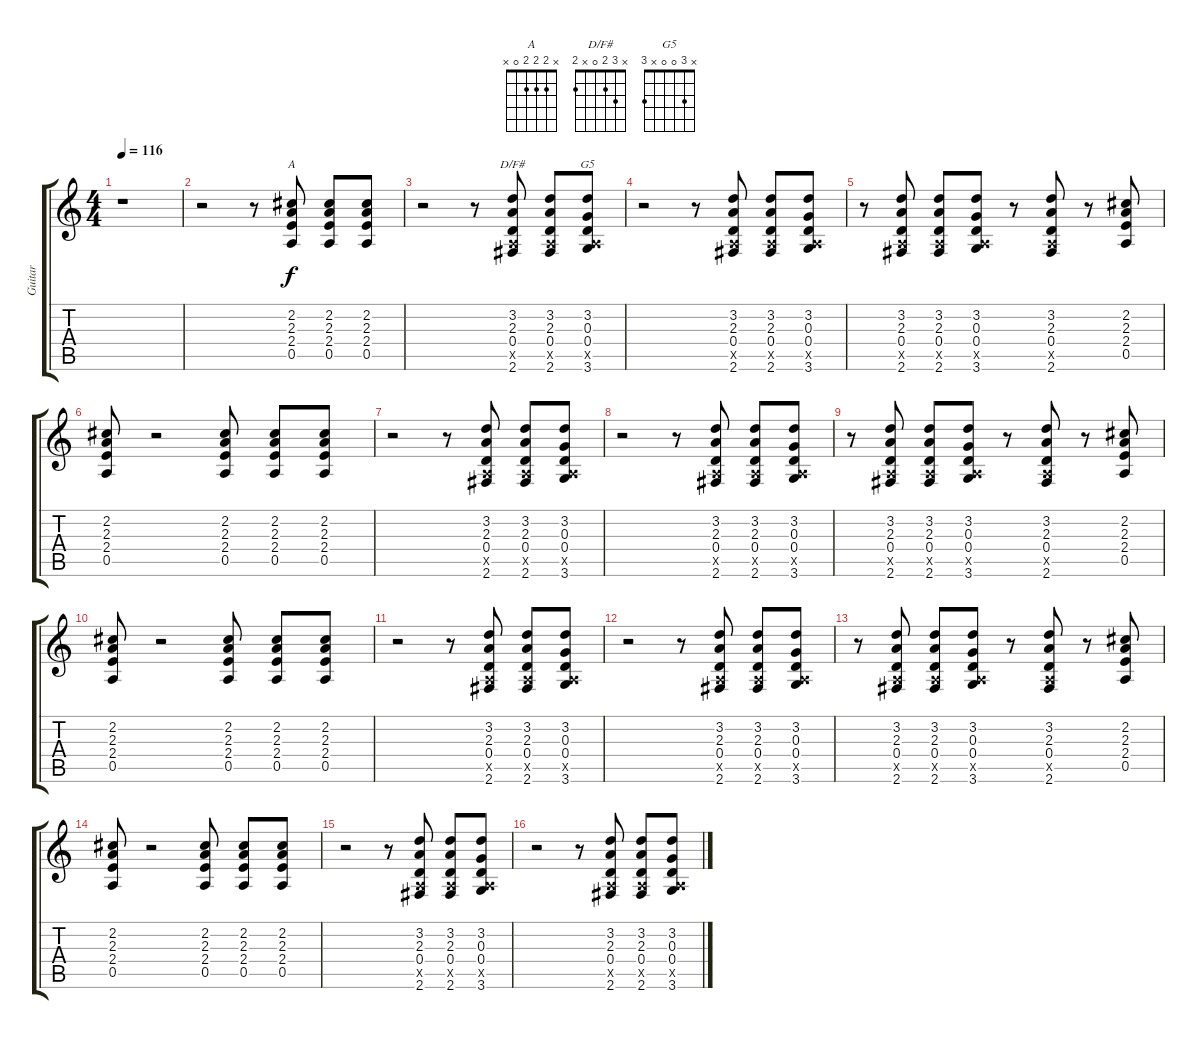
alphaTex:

\track ("Guitar" "Guitar") {instrument overdrivenguitar}
\staff {score tabs}
\tuning (E4 B3 G3 D3 A2 E2) {hide}
\chord ("A" x 2 2 2 0 x)
\chord ("D/F#" x 3 2 0 x 2)
\chord ("G5" x 3 0 0 x 3)
\ts (4 4)
\tempo 116
\clef g2
\ks c
r.1{dy f instrument overdrivenguitar} |
r.2 r.8 (2.2 2.3 2.4 0.5).8{ch "A"} (2.2 2.3 2.4 0.5).8 (2.2 2.3 2.4 0.5).8 |
r.2 r.8 (3.2 2.3 0.4 0.5{x} 2.6).8{ch "D/F#"} (3.2 2.3 0.4 0.5{x} 2.6).8 (3.2 0.3 0.4 0.5{x} 3.6).8{ch "G5"} |
r.2 r.8 (3.2 2.3 0.4 0.5{x} 2.6).8 (3.2 2.3 0.4 0.5{x} 2.6).8 (3.2 0.3 0.4 0.5{x} 3.6).8 |
r.8 (3.2 2.3 0.4 0.5{x} 2.6).8 (3.2 2.3 0.4 0.5{x} 2.6).8 (3.2 0.3 0.4 0.5{x} 3.6).8 r.8 (3.2 2.3 0.4 0.5{x} 2.6).8 r.8 (2.2 2.3 2.4 0.5).8 |
(2.2 2.3 2.4 0.5).8 r.2 (2.2 2.3 2.4 0.5).8 (2.2 2.3 2.4 0.5).8 (2.2 2.3 2.4 0.5).8 |
r.2 r.8 (3.2 2.3 0.4 0.5{x} 2.6).8 (3.2 2.3 0.4 0.5{x} 2.6).8 (3.2 0.3 0.4 0.5{x} 3.6).8 |
r.2 r.8 (3.2 2.3 0.4 0.5{x} 2.6).8 (3.2 2.3 0.4 0.5{x} 2.6).8 (3.2 0.3 0.4 0.5{x} 3.6).8 |
r.8 (3.2 2.3 0.4 0.5{x} 2.6).8 (3.2 2.3 0.4 0.5{x} 2.6).8 (3.2 0.3 0.4 0.5{x} 3.6).8 r.8 (3.2 2.3 0.4 0.5{x} 2.6).8 r.8 (2.2 2.3 2.4 0.5).8 |
(2.2 2.3 2.4 0.5).8 r.2 (2.2 2.3 2.4 0.5).8 (2.2 2.3 2.4 0.5).8 (2.2 2.3 2.4 0.5).8 |
r.2 r.8 (3.2 2.3 0.4 0.5{x} 2.6).8 (3.2 2.3 0.4 0.5{x} 2.6).8 (3.2 0.3 0.4 0.5{x} 3.6).8 |
r.2 r.8 (3.2 2.3 0.4 0.5{x} 2.6).8 (3.2 2.3 0.4 0.5{x} 2.6).8 (3.2 0.3 0.4 0.5{x} 3.6).8 |
r.8 (3.2 2.3 0.4 0.5{x} 2.6).8 (3.2 2.3 0.4 0.5{x} 2.6).8 (3.2 0.3 0.4 0.5{x} 3.6).8 r.8 (3.2 2.3 0.4 0.5{x} 2.6).8 r.8 (2.2 2.3 2.4 0.5).8 |
(2.2 2.3 2.4 0.5).8 r.2 (2.2 2.3 2.4 0.5).8 (2.2 2.3 2.4 0.5).8 (2.2 2.3 2.4 0.5).8 |
r.2 r.8 (3.2 2.3 0.4 0.5{x} 2.6).8 (3.2 2.3 0.4 0.5{x} 2.6).8 (3.2 0.3 0.4 0.5{x} 3.6).8 |
r.2 r.8 (3.2 2.3 0.4 0.5{x} 2.6).8 (3.2 2.3 0.4 0.5{x} 2.6).8 (3.2 0.3 0.4 0.5{x} 3.6).8
